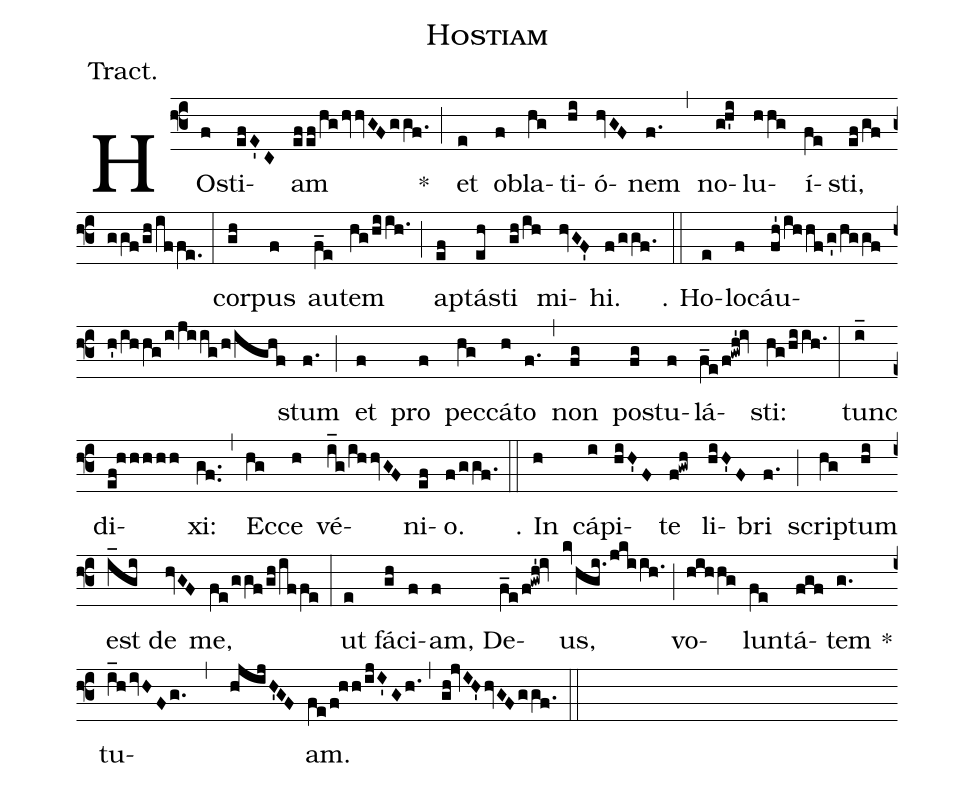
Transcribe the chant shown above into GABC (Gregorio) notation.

name:Hostiam;
annotation:Tract.;
mode:2;
office-part:Tract;
%%
(f3) HO(f)sti(efE'C)am(ef/ef/hghvvGFggf.) *(;)
et(e) ob(f)la(hg)ti(hi)ó(hvGF)nem(f.) (,)
no(g!h'i)lu(hhg)í(fe)sti,(ef/gf/ggf/gh/iffe.) (:)
cor(gh)pus(f) au(f_e)tem(hg/hi/ih.) (;)
ap(ef)tás(eh)ti(gh/ih) mi(hvGF')hi.(f/ggf.) (::)
℣. Ho(e)lo(f)cáu(fh'/ihhf/g'/hggf/h'/ihhg/i/jiig/h/ighf)stum(f.) (;)
et(f) pro(f) pec(hg)cá(h)to(f.) (,)
non(fg) po(fg)stu(f)lá(f_e/f!gwh'!iv)sti:(hg/hi/ih.) (:)
tunc(i_) di(ef!hh/hhh)xi:(gf..) (,)
Ec(hg)ce(h) vé(i_g/ihhvGF)ni(ef)o.(f/ggf.) (::)
℣. In(h) cá(i)pi(hiH'F)te(f!gwh) li(hiH'F)bri(f.) (;)
scrip(hg)tum(hi) est(i_gi) de(hvGF) me,(fe/ggf/gh/iffe) (:)
ut(e) fá(gh)ci(f)am,(f) De(f_e/f!gwh'!iv)us,(kvhgi./jkiih.) (;)
vo(hihhg)lun(fe)tá(fgf)tem(g.) *()
tu(i_h/ivHFg. , hjijH'GF)am.(fe/f!hh/ijI'Gh.) (,)
(gh!jvIH'hvGFggf.) (::)
